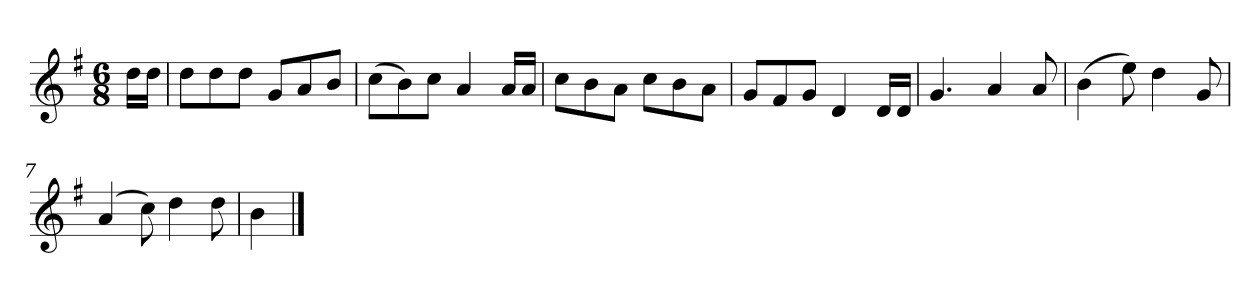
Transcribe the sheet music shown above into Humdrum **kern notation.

**kern
*part1
*staff1
*k[f#]
*M6/8
*MM94
=
16ddLL
16ddJJ
=1
8ddL
8dd
8ddJ
8gL
8a
8bJ
=2
(8ccL
8b)
8ccJ
4a
16aLL
16aJJ
=3
8ccL
8b
8aJ
8ccL
8b
8aJ
=4
8gL
8f#
8gJ
4d
16dLL
16dJJ
=5
4.g
4a
8a
=6
(4b
8ee)
4dd
8g
=7
(4a
8cc)
4dd
8dd
=8
4b
==
*-
